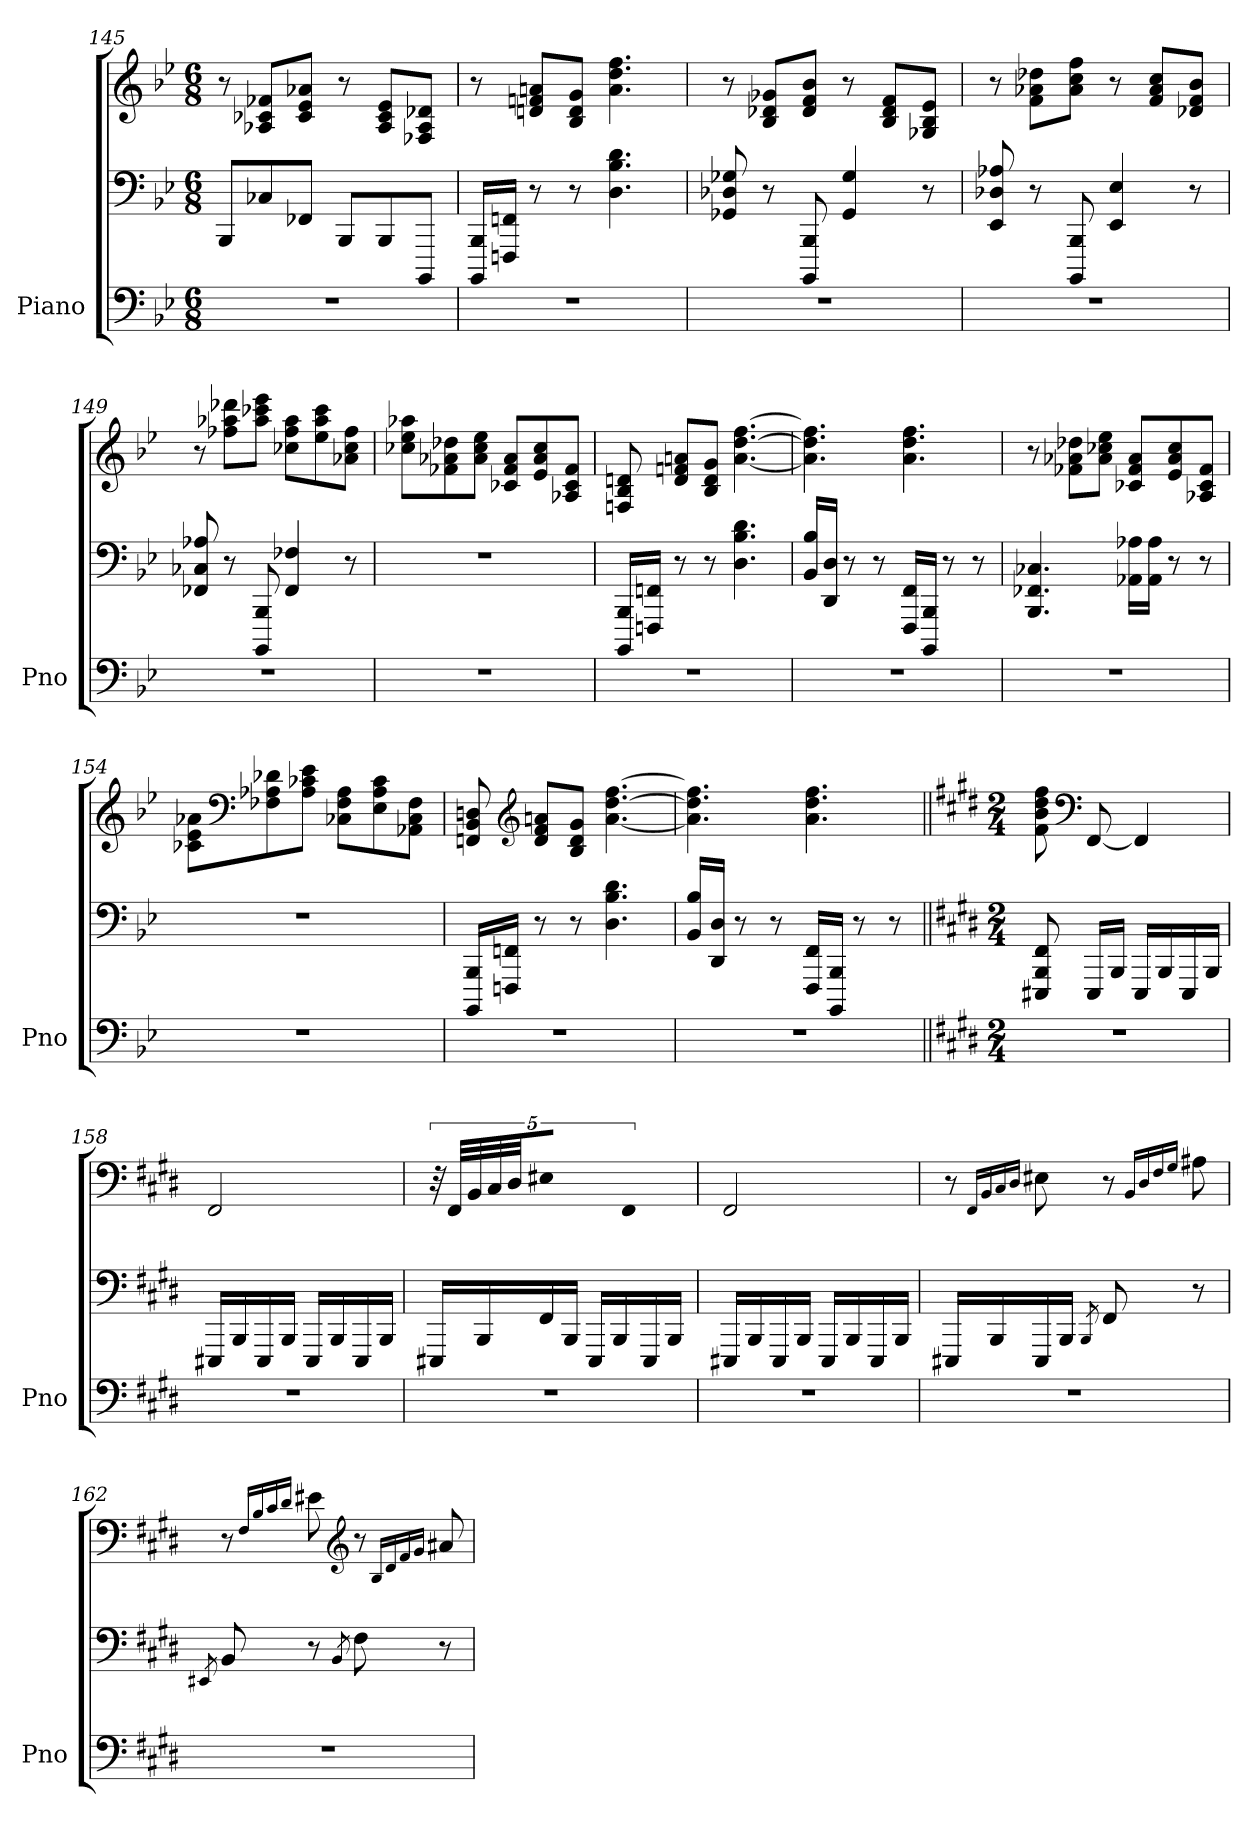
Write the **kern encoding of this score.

**kern	**kern	**kern
*part1	*part1	*part1
*staff3	*staff2	*staff1
*I"Piano	*	*
*I'Pno	*	*
*clefF4	*clefF4	*clefG2
*k[b-e-]	*k[b-e-]	*k[b-e-]
*M6/8	*M6/8	*M6/8
=145	=145	=145
2.r	8BBB-L	8r
.	8C-X	8A-X 8c-X 8f-XL
.	8FF-XJ	8c- 8e- 8a-XJ
.	8BBB-L	8r
.	8BBB-	8A- 8c- 8e-L
.	8BBBB-J	8F-X 8A- 8d-XJ
=146	=146	=146
2.r	16BBBB- 16BBB-LL	8r
.	16FFFn 16FFnJJ	.
.	8r	8dn 8fn 8anL
.	8r	8B- 8d 8gJ
.	4.D 4.B- 4.d	4.a 4.dd 4.ff
=147	=147	=147
2.r	8GG-X 8D-X 8G-X	8r
.	8r	8B- 8d-X 8g-XL
.	8BBBB- 8BBB-	8d- 8f 8b-J
.	4GG- 4G-	8r
.	.	8B- 8d- 8fL
.	8r	8G-X 8B- 8e-J
=148	=148	=148
2.r	8EE- 8D-X 8A-X	8r
.	8r	8f 8a-X 8dd-XL
.	8BBBB- 8BBB-	8a- 8cc 8ffJ
.	4EE- 4E-	8r
.	.	8f 8a- 8ccL
.	8r	8d-X 8f 8b-J
=149	=149	=149
2.r	8FF-X 8C-X 8A-X	8r
.	8r	8ff-X 8aa-X 8ddd-XL
.	8BBBB- 8BBB-	8aa- 8ccc-X 8eee-J
.	4FF- 4F-X	8cc-X 8ff- 8aa-L
.	.	8ee- 8aa- 8ccc-
.	8r	8a-X 8cc- 8ff-J
=150	=150	=150
2.r	2.r	8cc-X 8ee- 8aa-XL
.	.	8f-X 8a-X 8dd-X
.	.	8a- 8cc- 8ee-J
.	.	8c-X 8f- 8a-L
.	.	8e- 8a- 8cc-
.	.	8A-X 8c- 8f-J
=151	=151	=151
2.r	16BBBB- 16BBB-LL	8Fn 8B- 8dn
.	16FFFn 16FFnJJ	.
.	8r	8d 8fn 8anL
.	8r	8B- 8d 8gJ
.	4.D 4.B- 4.d	[4.a [4.dd [4.ff
=152	=152	=152
2.r	16BB- 16B-LL	4.a] 4.dd] 4.ff]
.	16DD 16DJJ	.
.	8r	.
.	8r	.
.	16FFF 16FFLL	4.a 4.dd 4.ff
.	16BBBB- 16BBB-JJ	.
.	8r	.
.	8r	.
=153	=153	=153
2.r	4.BBB- 4.FF-X 4.C-X	8r
.	.	8f-X 8a-X 8dd-XL
.	.	8a- 8cc-X 8ee-J
.	16AA-X 16A-XLL	8c-X 8f- 8a-L
.	16AA- 16A-JJ	.
.	8r	8e- 8a- 8cc-
.	8r	8A-X 8c- 8f-J
=154	=154	=154
2.r	2.r	8c-X 8e- 8a-XL
*	*	*clefF4
.	.	8F-X 8A-X 8d-X
.	.	8A- 8c-X 8e-J
.	.	8C-X 8F- 8A-L
.	.	8E- 8A- 8c-
.	.	8AA-X 8C- 8F-J
=155	=155	=155
2.r	16BBBB- 16BBB-LL	8FFn 8BB- 8Dn
.	16FFFn 16FFnJJ	.
*	*	*clefG2
.	8r	8d 8f 8anL
.	8r	8B- 8d 8gJ
.	4.D 4.B- 4.d	[4.a [4.dd [4.ff
=156	=156	=156
2.r	16BB- 16B-LL	4.a] 4.dd] 4.ff]
.	16DD 16DJJ	.
.	8r	.
.	8r	.
.	16FFF 16FFLL	4.a 4.dd 4.ff
.	16BBBB- 16BBB-JJ	.
.	8r	.
.	8r	.
=157||	=157||	=157||
*k[f#c#g#d#]	*k[f#c#g#d#]	*k[f#c#g#d#]
*M2/4	*M2/4	*M2/4
2r	8EEE#X 8BBB 8FF#	8f# 8b 8dd# 8ff#
*	*	*clefF4
.	16EEE#LL	[8FF#
.	16BBBJJ	.
.	16EEE#LL	4FF#]
.	16BBB	.
.	16EEE#	.
.	16BBBJJ	.
=158	=158	=158
2r	16EEE#XLL	2FF#
.	16BBB	.
.	16EEE#	.
.	16BBBJJ	.
.	16EEE#LL	.
.	16BBB	.
.	16EEE#	.
.	16BBBJJ	.
=159	=159	=159
2r	16EEE#XLL	40r
.	.	40FF#LLL
.	.	40BB
.	16BBB	.
.	.	40C#
.	.	40D#JJ
.	16FF#	8E#XJ
.	16BBBJJ	.
.	16EEE#LL	4FF#
.	16BBB	.
.	16EEE#	.
.	16BBBJJ	.
=160	=160	=160
2r	16EEE#XLL	2FF#
.	16BBB	.
.	16EEE#	.
.	16BBBJJ	.
.	16EEE#LL	.
.	16BBB	.
.	16EEE#	.
.	16BBBJJ	.
=161	=161	=161
2r	16EEE#XLL	8r
.	16BBB	.
.	.	16qFF#LL
.	.	16qBB
.	.	16qC#
.	.	16qD#JJ
.	16EEE#	8E#X
.	16BBBJJ	.
.	8qBBB	.
.	8FF#	8r
.	.	16qBBLL
.	.	16qD#
.	.	16qF#
.	.	16qG#JJ
.	8r	8A#X
=162	=162	=162
.	8qEE#X	.
2r	8BB	8r
.	.	16qF#LL
.	.	16qB
.	.	16qc#
.	.	16qd#JJ
.	8r	8e#X
.	8qBB	.
*	*	*clefG2
.	8F#	8r
.	.	16qBLL
.	.	16qd#
.	.	16qf#
.	.	16qg#JJ
.	8r	8a#X
=	=	=
*-	*-	*-
